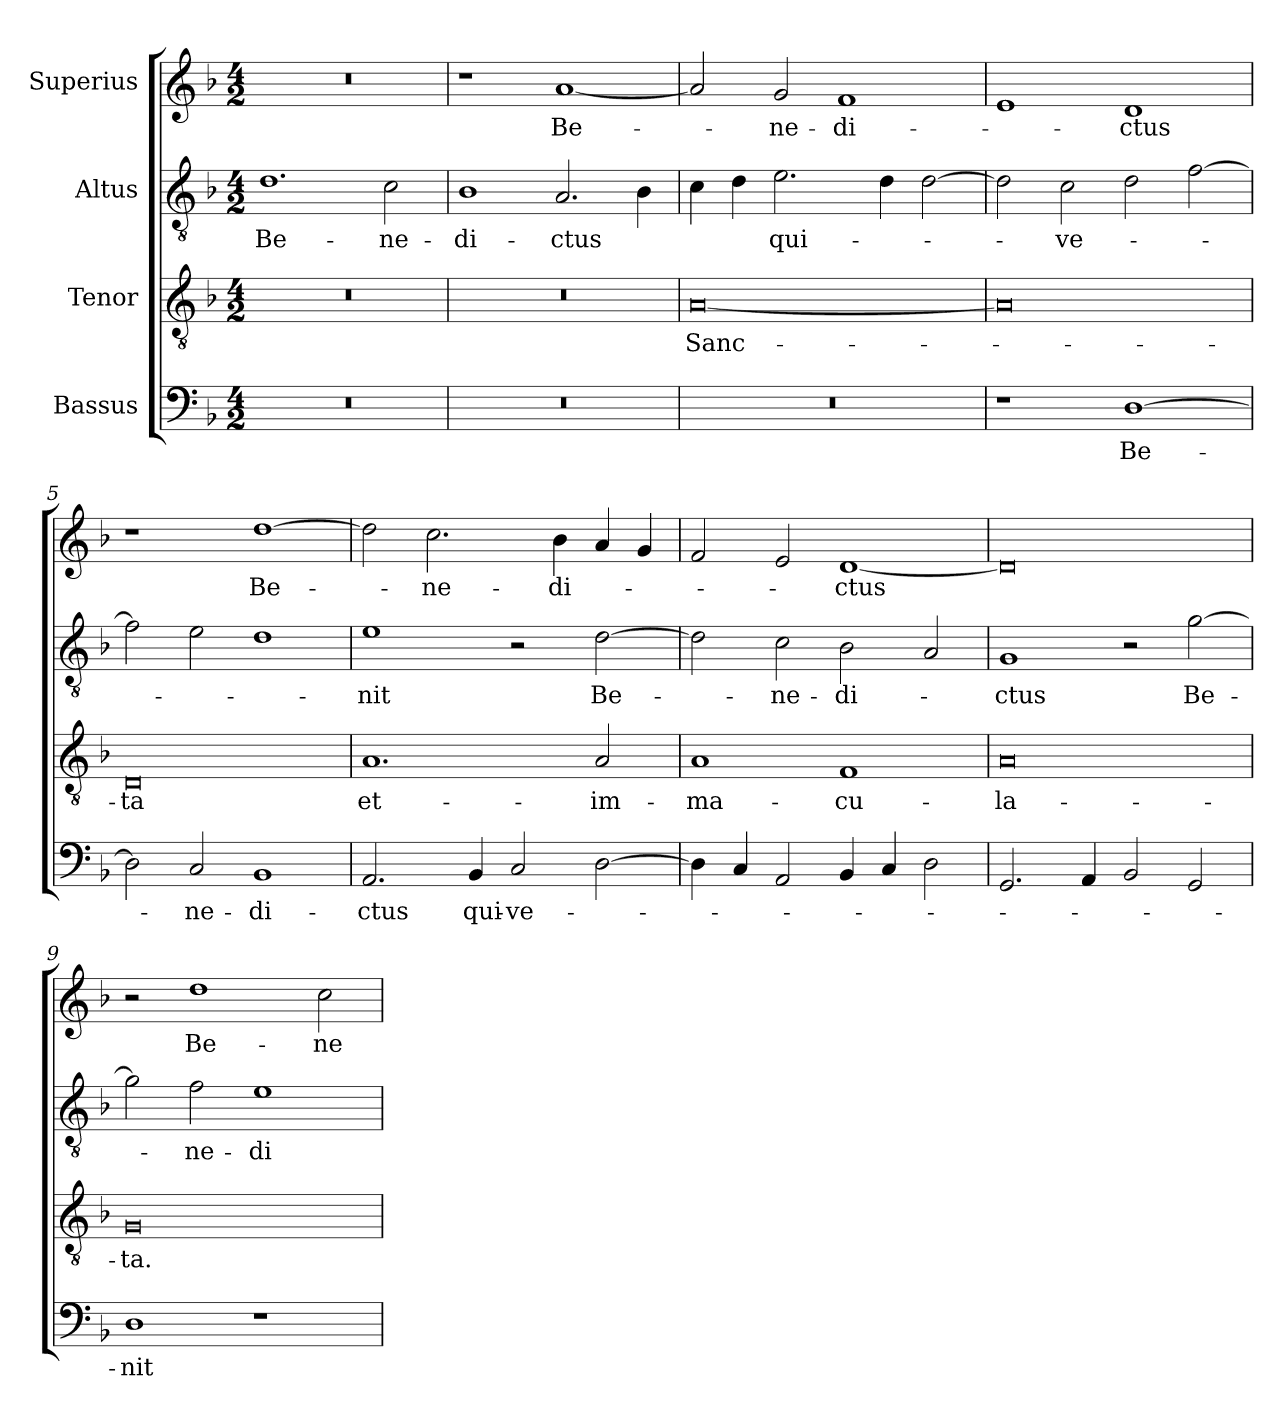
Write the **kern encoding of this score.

**kern	**text	**kern	**text	**kern	**text	**kern	**text
*part4	*part4	*part3	*part3	*part2	*part2	*part1	*part1
*staff4	*staff4	*staff3	*staff3	*staff2	*staff2	*staff1	*staff1
*I"Bassus	*	*I"Tenor	*	*I"Altus	*	*I"Superius	*
*clefF4	*	*clefGv2	*	*clefGv2	*	*clefG2	*
*k[b-]	*	*k[b-]	*	*k[b-]	*	*k[b-]	*
*M4/2	*	*M4/2	*	*M4/2	*	*M4/2	*
=1	=1	=1	=1	=1	=1	=1	=1
0r	.	0r	.	1.d\	Be-	0r	.
.	.	.	.	2c\	-ne-	.	.
=2	=2	=2	=2	=2	=2	=2	=2
0r	.	0r	.	1B-\	-di-	1r	.
.	.	.	.	2.A/	-ctus	[1a/	Be-
.	.	.	.	4B-\	.	.	.
=3	=3	=3	=3	=3	=3	=3	=3
0r	.	[0A/	Sanc-	4c\	.	2a/]	.
.	.	.	.	4d\	.	.	.
.	.	.	.	2.e\	qui-	2g/	-ne-
.	.	.	.	.	.	1f/	-di-
.	.	.	.	4d\	.	.	.
.	.	.	.	[2d\	.	.	.
=4	=4	=4	=4	=4	=4	=4	=4
1r	.	0A/]	.	2d\]	.	1e/	.
.	.	.	.	2c\	ve-	.	.
[1D\	Be-	.	.	2d\	.	1d/	-ctus
.	.	.	.	[2f\	.	.	.
=5	=5	=5	=5	=5	=5	=5	=5
2D\]	.	0D/	-ta	2f\]	.	1r	.
2C/	-ne-	.	.	2e\	.	.	.
1BB-/	-di-	.	.	1d\	.	[1dd\	Be-
=6	=6	=6	=6	=6	=6	=6	=6
2.AA/	-ctus	1.A/	et-	1e\	-nit	2dd\]	.
.	.	.	.	.	.	2.cc\	-ne-
4BB-/	qui-	.	.	.	.	.	.
2C/	ve-	.	.	2r	.	.	.
.	.	.	.	.	.	4b-\	-di-
[2D\	.	2A/	im-	[2d\	Be-	4a/	.
.	.	.	.	.	.	4g/	.
=7	=7	=7	=7	=7	=7	=7	=7
4D\]	.	1A/	-ma-	2d\]	.	2f/	.
4C/	.	.	.	.	.	.	.
2AA/	.	.	.	2c\	-ne-	2e/	.
4BB-/	.	1F/	-cu-	2B-\	-di-	[1d/	-ctus
4C/	.	.	.	.	.	.	.
2D\	.	.	.	2A/	.	.	.
=8	=8	=8	=8	=8	=8	=8	=8
2.GG/	.	0A/	-la-	1G/	-ctus	0d/]	.
4AA/	.	.	.	.	.	.	.
2BB-/	.	.	.	2r	.	.	.
2GG/	.	.	.	[2g\	Be-	.	.
=9	=9	=9	=9	=9	=9	=9	=9
1D\	-nit	0G/	-ta.	2g\]	.	2r	.
.	.	.	.	2f\	-ne-	1dd\	Be-
1r	.	.	.	1e\	-di-	.	.
.	.	.	.	.	.	2cc\	-ne-
=	=	=	=	=	=	=	=
*-	*-	*-	*-	*-	*-	*-	*-
